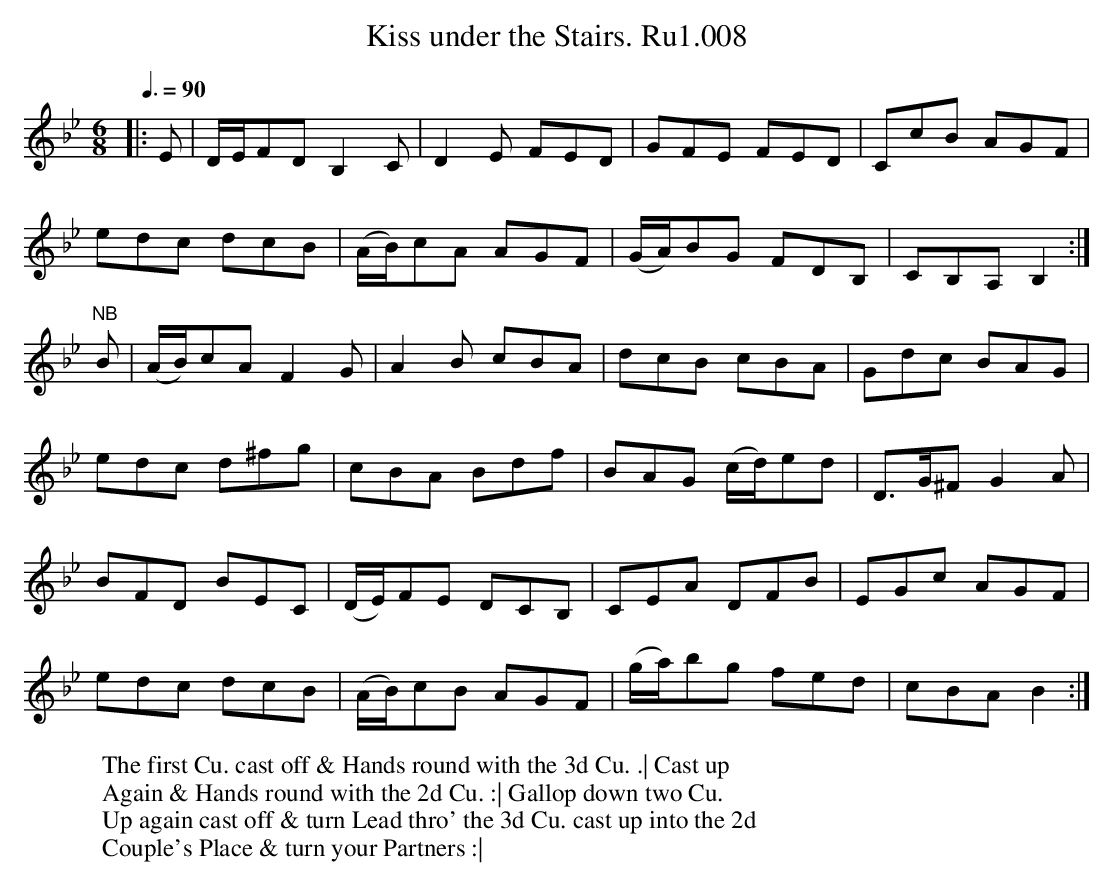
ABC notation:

X:1
T:Kiss under the Stairs. Ru1.008
M:6/8
L:1/8
W:The first Cu. cast off & Hands round with the 3d Cu. .| Cast up
W:Again & Hands round with the 2d Cu. :| Gallop down two Cu.
W:Up again cast off & turn Lead thro' the 3d Cu. cast up into the 2d
W:Couple's Place & turn your Partners :|
Q:3/8=90
K:Bb
|:E | D/E/FD B,2C | D2E FED | GFE FED | CcB AGF |
edc dcB | (A/B/)cA AGF | (G/A/)BG FDB, | CB,A, B,2 :|
"NB"B | (A/B/)cA F2G | A2B cBA | dcB cBA | Gdc BAG |
edc d^fg | cBA Bdf | BAG (c/d/)ed | D>G^F G2A |
BFD BEC | (D/E/)FE DCB, | CEA DFB | EGc AGF |
edc dcB | (A/B/)cB AGF | (g/a/)bg fed | cBA B2 :|
